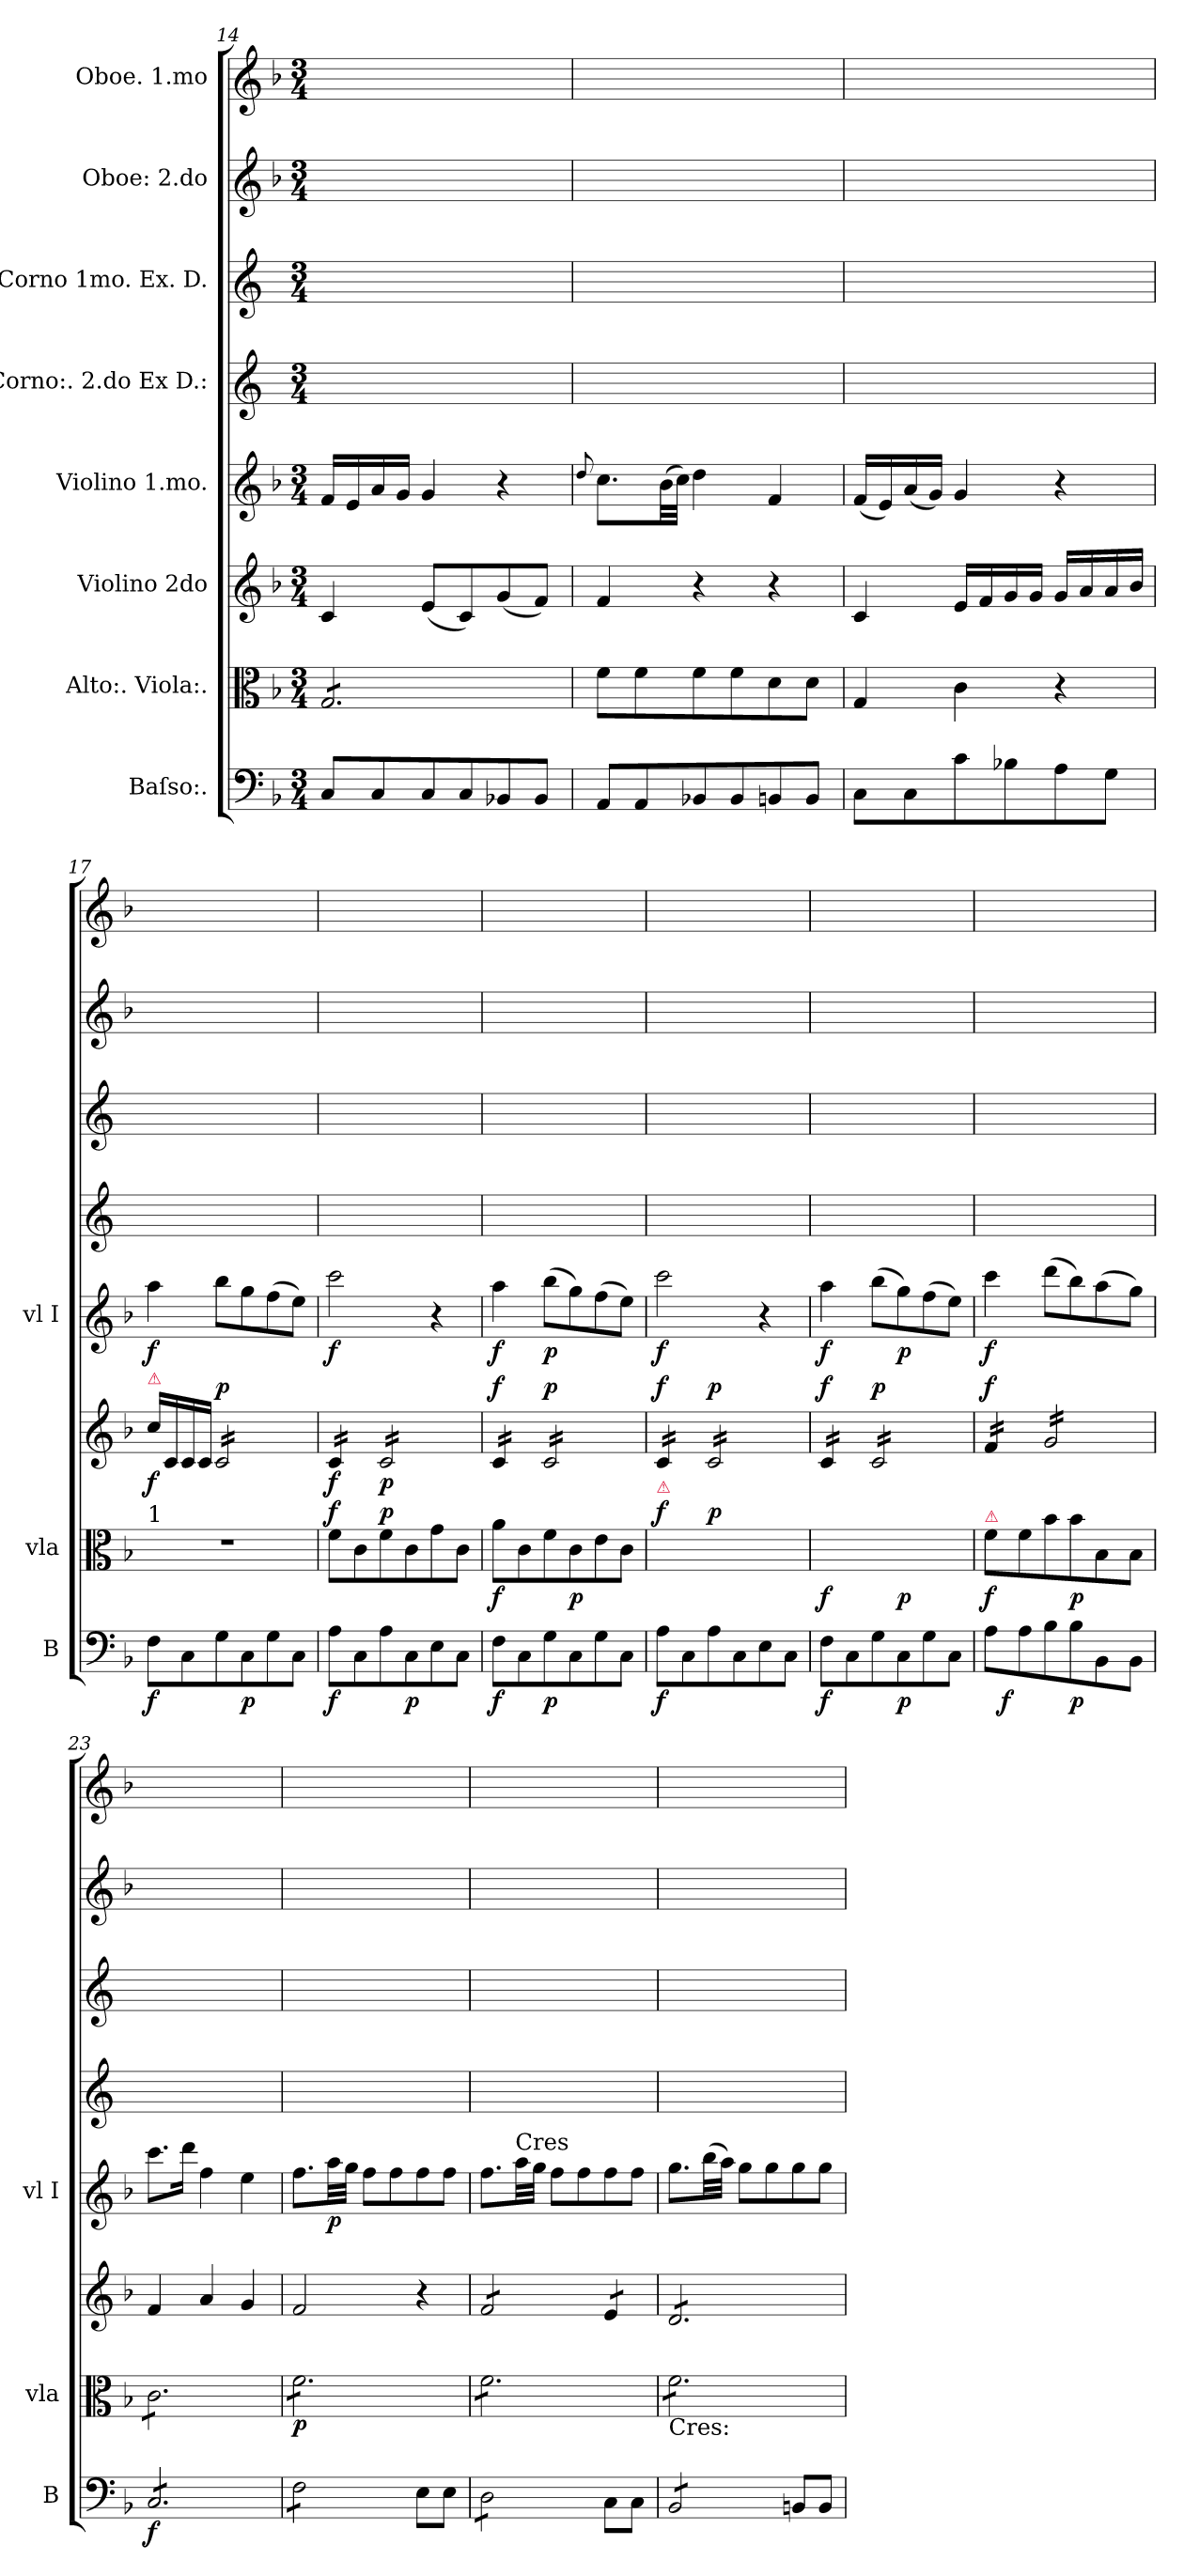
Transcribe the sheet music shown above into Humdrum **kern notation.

**kern	**dynam	**kern	**dynam	**kern	**dynam	**kern	**dynam	**kern	**kern	**kern	**kern
*part8	*part8	*part7	*part7	*part6	*part6	*part5	*part5	*part4	*part3	*part2	*part1
*staff8	*staff8	*staff7	*staff7	*staff6	*staff6	*staff5	*staff5	*staff4	*staff3	*staff2	*staff1
*I"Baſso:.	*	*I"Alto:. Viola:.	*	*I"Violino 2do	*	*I"Violino 1.mo.	*	*I"Corno:. 2.do Ex D.:	*I"Corno 1mo. Ex. D.	*I"Oboe: 2.do	*I"Oboe. 1.mo
*I'B	*	*I'vla	*	*	*	*I'vl I	*	*	*	*	*
*clefF4	*	*clefC3	*	*clefG2	*	*clefG2	*	*clefG2	*clefG2	*clefG2	*clefG2
*	*	*	*	*	*	*	*	*ITrd6c10	*ITrd6c10	*	*
*k[b-]	*	*k[b-]	*	*k[b-]	*	*k[b-]	*	*k[f#c#]	*k[f#c#]	*k[b-]	*k[b-]
*d:	*	*d:	*	*d:	*	*d:	*	*	*	*d:	*d:
*M3/4	*	*M3/4	*	*M3/4	*	*M3/4	*	*M3/4	*M3/4	*M3/4	*M3/4
=14	=14	=14	=14	=14	=14	=14	=14	=14	=14	=14	=14
*	*	*tremolo	*	*	*	*	*	*	*	*	*
8C/L	.	8G/L	.	4c/	.	16f/LL	.	2.ryy	2.ryy	2.ryy	2.ryy
.	.	.	.	.	.	16e/	.	.	.	.	.
8C/	.	8G/	.	.	.	16a/	.	.	.	.	.
.	.	.	.	.	.	16g/JJ	.	.	.	.	.
8C/	.	8G/	.	(8e/L	.	4g/	.	.	.	.	.
8C/	.	8G/	.	8c/)	.	.	.	.	.	.	.
8BB-X/	.	8G/	.	(8g/	.	4r	.	.	.	.	.
8BB-/J	.	8G/J	.	8f/J)	.	.	.	.	.	.	.
*	*	*Xtremolo	*	*	*	*	*	*	*	*	*
=15	=15	=15	=15	=15	=15	=15	=15	=15	=15	=15	=15
.	.	.	.	.	.	8qqdd/	.	.	.	.	.
8AA/L	.	8f\L	.	4f/	.	8.cc\L	.	2.ryy	2.ryy	2.ryy	2.ryy
8AA/	.	8f\	.	.	.	.	.	.	.	.	.
.	.	.	.	.	.	(32b-\LL	.	.	.	.	.
.	.	.	.	.	.	32cc\JJJ)	.	.	.	.	.
8BB-X/	.	8f\	.	4r	.	4dd\	.	.	.	.	.
8BB-/	.	8f\	.	.	.	.	.	.	.	.	.
8BBn/	.	8d\	.	4r	.	4f/	.	.	.	.	.
8BB/J	.	8d\J	.	.	.	.	.	.	.	.	.
=16	=16	=16	=16	=16	=16	=16	=16	=16	=16	=16	=16
8C\L	.	4G/	.	4c/	.	(16f/LL	.	2.ryy	2.ryy	2.ryy	2.ryy
.	.	.	.	.	.	16e/)	.	.	.	.	.
8C\	.	.	.	.	.	(16a/	.	.	.	.	.
.	.	.	.	.	.	16g/JJ)	.	.	.	.	.
8c\	.	4c\	.	16e/LL	.	4g/	.	.	.	.	.
.	.	.	.	16f/	.	.	.	.	.	.	.
8B-X\	.	.	.	16g/	.	.	.	.	.	.	.
.	.	.	.	16g/JJ	.	.	.	.	.	.	.
8A\	.	4r	.	16g/LL	.	4r	.	.	.	.	.
.	.	.	.	16a/	.	.	.	.	.	.	.
8G\J	.	.	.	16a/	.	.	.	.	.	.	.
.	.	.	.	16b-/JJ	.	.	.	.	.	.	.
=17	=17	=17	=17	=17	=17	=17	=17	=17	=17	=17	=17
!	!	!	!	!LO:TX:a:color=crimson:t=⚠	!	!	!	!	!	!	!
!	!	!LO:TX:a:t=1	!	!	!	!	!	!	!	!	!
8F\L	f	2.r	.	16cc\LL	f	4aa\	f	2.ryy	2.ryy	2.ryy	2.ryy
.	.	.	.	16c/	.	.	.	.	.	.	.
8C\	.	.	.	16c/	.	.	.	.	.	.	.
.	.	.	.	16c/JJ	.	.	.	.	.	.	.
!	!	!	!	!	!LO:DY:a	!	!	!	!	!	!
*	*	*	*	*tremolo	*	*	*	*	*	*	*
8G\	.	.	.	16c/LL	p	8bb-\L	.	.	.	.	.
.	.	.	.	16c/	.	.	.	.	.	.	.
8C\	p	.	.	16c/	.	8gg\	.	.	.	.	.
.	.	.	.	16c/	.	.	.	.	.	.	.
8G\	.	.	.	16c/	.	(8ff\	.	.	.	.	.
.	.	.	.	16c/	.	.	.	.	.	.	.
8C\J	.	.	.	16c/	.	8ee\J)	.	.	.	.	.
.	.	.	.	16c/JJ	.	.	.	.	.	.	.
=18	=18	=18	=18	=18	=18	=18	=18	=18	=18	=18	=18
!	!	!	!LO:DY:a	!	!	!	!	!	!	!	!
8A\L	f	8f\L	f	16c/LL	f	2ccc\	f	2.ryy	2.ryy	2.ryy	2.ryy
.	.	.	.	16c/	.	.	.	.	.	.	.
8C\	.	8c\	.	16c/	.	.	.	.	.	.	.
.	.	.	.	16c/JJ	.	.	.	.	.	.	.
!	!	!	!LO:DY:a	!	!	!	!	!	!	!	!
8A\	.	8f\	p	16c/LL	p	.	.	.	.	.	.
.	.	.	.	16c/	.	.	.	.	.	.	.
8C\	p	8c\	.	16c/	.	.	.	.	.	.	.
.	.	.	.	16c/	.	.	.	.	.	.	.
8E\	.	8g\	.	16c/	.	4r	.	.	.	.	.
.	.	.	.	16c/	.	.	.	.	.	.	.
8C\J	.	8c\J	.	16c/	.	.	.	.	.	.	.
.	.	.	.	16c/JJ	.	.	.	.	.	.	.
=19	=19	=19	=19	=19	=19	=19	=19	=19	=19	=19	=19
!	!	!	!	!	!LO:DY:a	!	!	!	!	!	!
8F\L	f	8a\L	f	16c/LL	f	4aa\	f	2.ryy	2.ryy	2.ryy	2.ryy
.	.	.	.	16c/	.	.	.	.	.	.	.
8C\	.	8c\	.	16c/	.	.	.	.	.	.	.
.	.	.	.	16c/JJ	.	.	.	.	.	.	.
!	!	!	!	!	!LO:DY:a	!	!	!	!	!	!
8G\	p	8f\	.	16c/LL	p	(8bb-\L	p	.	.	.	.
.	.	.	.	16c/	.	.	.	.	.	.	.
8C\	.	8c\	p	16c/	.	8gg\)	.	.	.	.	.
.	.	.	.	16c/	.	.	.	.	.	.	.
8G\	.	8e\	.	16c/	.	(8ff\	.	.	.	.	.
.	.	.	.	16c/	.	.	.	.	.	.	.
8C\J	.	8c\J	.	16c/	.	8ee\J)	.	.	.	.	.
.	.	.	.	16c/JJ	.	.	.	.	.	.	.
=20	=20	=20	=20	=20	=20	=20	=20	=20	=20	=20	=20
!	!	!LO:TX:a:color=crimson:t=⚠	!	!	!	!	!	!	!	!	!
!	!	!	!LO:DY:a	!	!LO:DY:a	!	!	!	!	!	!
8A\L	f	8f\Lyy	f	16c/LL	f	2ccc\	f	2.ryy	2.ryy	2.ryy	2.ryy
.	.	.	.	16c/	.	.	.	.	.	.	.
8C\	.	8c\yy	.	16c/	.	.	.	.	.	.	.
.	.	.	.	16c/JJ	.	.	.	.	.	.	.
!	!	!	!LO:DY:a	!	!LO:DY:a	!	!	!	!	!	!
8A\	.	8f\yy	p	16c/LL	p	.	.	.	.	.	.
.	.	.	.	16c/	.	.	.	.	.	.	.
8C\	.	8c\yy	.	16c/	.	.	.	.	.	.	.
.	.	.	.	16c/	.	.	.	.	.	.	.
8E\	.	8g\yy	.	16c/	.	4r	.	.	.	.	.
.	.	.	.	16c/	.	.	.	.	.	.	.
8C\J	.	8c\Jyy	.	16c/	.	.	.	.	.	.	.
.	.	.	.	16c/JJ	.	.	.	.	.	.	.
=21	=21	=21	=21	=21	=21	=21	=21	=21	=21	=21	=21
!	!	!	!	!	!LO:DY:a	!	!	!	!	!	!
8F\L	f	8a\Lyy	f	16c/LL	f	4aa\	f	2.ryy	2.ryy	2.ryy	2.ryy
.	.	.	.	16c/	.	.	.	.	.	.	.
8C\	.	8c\yy	.	16c/	.	.	.	.	.	.	.
.	.	.	.	16c/JJ	.	.	.	.	.	.	.
!	!	!	!	!	!LO:DY:a	!	!	!	!	!	!
8G\	.	8f\yy	.	16c/LL	p	(8bb-\L	.	.	.	.	.
.	.	.	.	16c/	.	.	.	.	.	.	.
8C\	p	8c\yy	p	16c/	.	8gg\)	p	.	.	.	.
.	.	.	.	16c/	.	.	.	.	.	.	.
8G\	.	8e\yy	.	16c/	.	(8ff\	.	.	.	.	.
.	.	.	.	16c/	.	.	.	.	.	.	.
8C\J	.	8c\Jyy	.	16c/	.	8ee\J)	.	.	.	.	.
.	.	.	.	16c/JJ	.	.	.	.	.	.	.
=22	=22	=22	=22	=22	=22	=22	=22	=22	=22	=22	=22
!	!	!LO:TX:a:color=crimson:t=⚠	!	!	!	!	!	!	!	!	!
!LO:TX:a:color=crimson:t=⚠	!	!	!	!	!	!	!	!	!	!	!
!	!	!	!	!	!LO:DY:a	!	!	!	!	!	!
*^	*	*	*	*	*	*	*	*	*	*	*
8A\L	16ryy	.	8f\L	f	16f/LL	f	4ccc\	f	2.ryy	2.ryy	2.ryy	2.ryy
.	2ryy	f	.	.	16f/	.	.	.	.	.	.	.
8A\	.	.	8f\	.	16f/	.	.	.	.	.	.	.
.	.	.	.	.	16f/JJ	.	.	.	.	.	.	.
8B-\	.	.	8b-\	.	16g/LL	.	(8ddd\L	.	.	.	.	.
.	.	.	.	.	16g/	.	.	.	.	.	.	.
8B-\	.	p	8b-\	p	16g/	.	8bb-\)	.	.	.	.	.
.	.	.	.	.	16g/	.	.	.	.	.	.	.
8BB-/	.	.	8B-\	.	16g/	.	(8aa\	.	.	.	.	.
.	8.ryy	.	.	.	16g/	.	.	.	.	.	.	.
8BB-/J	.	.	8B-\J	.	16g/	.	8gg\J)	.	.	.	.	.
.	.	.	.	.	16g/JJ	.	.	.	.	.	.	.
*	*	*	*	*	*Xtremolo	*	*	*	*	*	*	*
*v	*v	*	*	*	*	*	*	*	*	*	*	*
=23	=23	=23	=23	=23	=23	=23	=23	=23	=23	=23	=23
*tremolo	*	*	*	*	*	*	*	*	*	*	*
*	*	*tremolo	*	*	*	*	*	*	*	*	*
8C/L	f	8c\L	.	4f/	.	8.ccc\L	.	2.ryy	2.ryy	2.ryy	2.ryy
8C/	.	8c\	.	.	.	.	.	.	.	.	.
.	.	.	.	.	.	16ddd\Jk	.	.	.	.	.
8C/	.	8c\	.	4a/	.	4ff\	.	.	.	.	.
8C/	.	8c\	.	.	.	.	.	.	.	.	.
8C/	.	8c\	.	4g/	.	4ee\	.	.	.	.	.
8C/J	.	8c\J	.	.	.	.	.	.	.	.	.
=24	=24	=24	=24	=24	=24	=24	=24	=24	=24	=24	=24
8F\L	.	8f\L	p	2f/	.	8.ff\L	.	2.ryy	2.ryy	2.ryy	2.ryy
8F\	.	8f\	.	.	.	.	.	.	.	.	.
.	.	.	.	.	.	32aa\LL	p	.	.	.	.
.	.	.	.	.	.	32gg\JJJ	.	.	.	.	.
8F\	.	8f\	.	.	.	8ff\L	.	.	.	.	.
8F\J	.	8f\	.	.	.	8ff\	.	.	.	.	.
*Xtremolo	*	*	*	*	*	*	*	*	*	*	*
8E\L	.	8f\	.	4r	.	8ff\	.	.	.	.	.
8E\J	.	8f\J	.	.	.	8ff\J	.	.	.	.	.
=25	=25	=25	=25	=25	=25	=25	=25	=25	=25	=25	=25
!	!	!	!	!LO:TX:a:color=crimson:t=⚠	!	!	!	!	!	!	!
*tremolo	*	*	*	*	*	*	*	*	*	*	*
*	*	*	*	*tremolo	*	*	*	*	*	*	*
8D\L	.	8f\L	.	8f/L	.	8.ff\L	.	2.ryy	2.ryy	2.ryy	2.ryy
8D\	.	8f\	.	8f/	.	.	.	.	.	.	.
!	!	!	!	!	!	!LO:TX:t=Cres	!	!	!	!	!
.	.	.	.	.	.	32aa\LL	.	.	.	.	.
.	.	.	.	.	.	32gg\JJJ	.	.	.	.	.
8D\	.	8f\	.	8f/	.	8ff\L	.	.	.	.	.
8D\J	.	8f\	.	8f/J	.	8ff\	.	.	.	.	.
*Xtremolo	*	*	*	*	*	*	*	*	*	*	*
8C\L	.	8f\	.	8e/L	.	8ff\	.	.	.	.	.
8C\J	.	8f\J	.	8e/J	.	8ff\J	.	.	.	.	.
=26	=26	=26	=26	=26	=26	=26	=26	=26	=26	=26	=26
!	!	!LO:TX:b:t=Cres&colon;	!	!	!	!	!	!	!	!	!
*tremolo	*	*	*	*	*	*	*	*	*	*	*
8BB-/L	.	8f\L	.	8d/L	.	8.gg\L	.	2.ryy	2.ryy	2.ryy	2.ryy
8BB-/	.	8f\	.	8d/	.	.	.	.	.	.	.
.	.	.	.	.	.	(32bb-\LL	.	.	.	.	.
.	.	.	.	.	.	32aa\JJJ)	.	.	.	.	.
8BB-/	.	8f\	.	8d/	.	8gg\L	.	.	.	.	.
8BB-/J	.	8f\	.	8d/	.	8gg\	.	.	.	.	.
*Xtremolo	*	*	*	*	*	*	*	*	*	*	*
8BBn/L	.	8f\	.	8d/	.	8gg\	.	.	.	.	.
8BB/J	.	8f\J	.	8d/J	.	8gg\J	.	.	.	.	.
*	*	*	*	*Xtremolo	*	*	*	*	*	*	*
*	*	*Xtremolo	*	*	*	*	*	*	*	*	*
=	=	=	=	=	=	=	=	=	=	=	=
*-	*-	*-	*-	*-	*-	*-	*-	*-	*-	*-	*-
